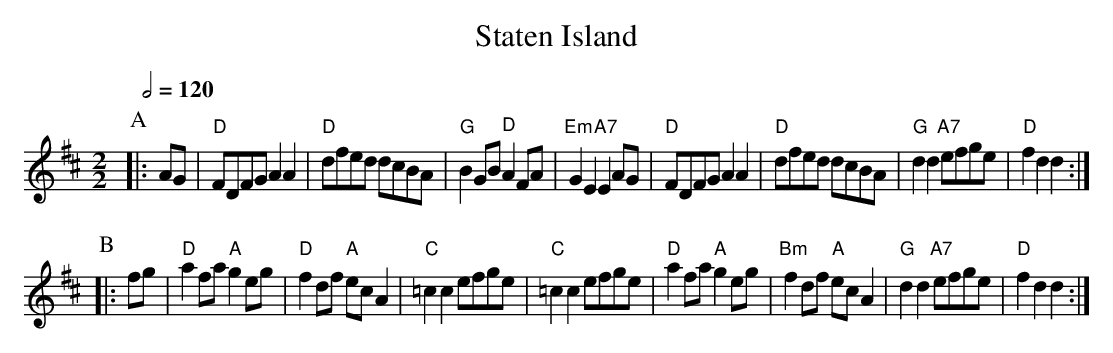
X:1
T:Staten Island
Q:1/2=120
M:2/2
L:1/4
K:D
P:A
|: A/G/ | "D"F/D/F/G/ AA | "D"d/f/e/d/ d/c/B/A/ | "G"BG/B/ "D"AF/A/ | "Em"GE "A7"EA/G/ |\
"D"F/D/F/G/ AA | "D"d/f/e/d/ d/c/B/A/ | "G"dd "A7"e/f/g/e/ | "D"fd d :|
P:B
|: f/g/ | "D"af/a/ "A"ge/g/ | "D"fd/f/ "A"e/c/A | "C"=cc e/f/g/e/ | "C"=cc e/f/g/e/ |\
"D"af/a/ "A"ge/g/ | "Bm"fd/f/ "A"e/c/A | "G"dd "A7"e/f/g/e/ | "D"fd d :|
